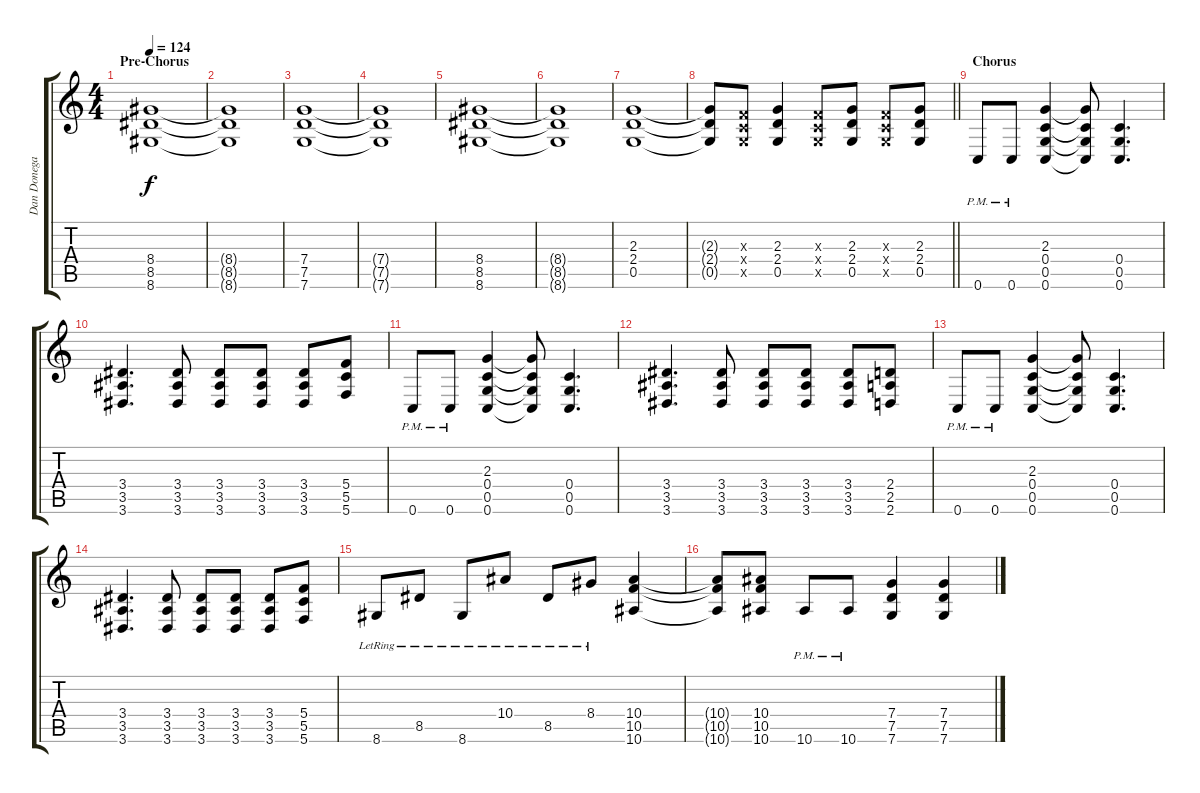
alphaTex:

\track ("Dan Donegan 2" "Dan Donega") {instrument distortionguitar}
\staff {score tabs}
\tuning (D4 A3 F3 C3 G2 C2) {hide}
\ts (4 4)
\section ("" "Pre-Chorus")
\tempo 124
\clef g2
\ks c
(8.4 8.5 8.6).1{dy f} |
(8.4{t} 8.5{t} 8.6{t}).1 |
(7.4 7.5 7.6).1 |
(7.4{t} 7.5{t} 7.6{t}).1 |
(8.4 8.5 8.6).1 |
(8.4{t} 8.5{t} 8.6{t}).1 |
(2.3 2.4 0.5).1 |
\barLineRight lightlight
(2.3{t} 2.4{t} 0.5{t}).8 (0.3{x} 0.4{x} 0.5{x}).8 (2.3 2.4 0.5).4 (0.3{x} 0.4{x} 0.5{x}).8 (2.3 2.4 0.5).8 (0.3{x} 0.4{x} 0.5{x}).8 (2.3 2.4 0.5).8 |
\section ("" "Chorus")
0.6{pm}.8 0.6{pm}.8 (2.3 0.4 0.5 0.6).4 (2.3{t} 0.4{t} 0.5{t} 0.6{t}).8 (0.4 0.5 0.6).4{d} |
(3.4 3.5 3.6).4{d} (3.4 3.5 3.6).8 (3.4 3.5 3.6).8 (3.4 3.5 3.6).8 (3.4 3.5 3.6).8 (5.4 5.5 5.6).8 |
0.6{pm}.8 0.6{pm}.8 (2.3 0.4 0.5 0.6).4 (2.3{t} 0.4{t} 0.5{t} 0.6{t}).8 (0.4 0.5 0.6).4{d} |
(3.4 3.5 3.6).4{d} (3.4 3.5 3.6).8 (3.4 3.5 3.6).8 (3.4 3.5 3.6).8 (3.4 3.5 3.6).8 (2.4 2.5 2.6).8 |
0.6{pm}.8 0.6{pm}.8 (2.3 0.4 0.5 0.6).4 (2.3{t} 0.4{t} 0.5{t} 0.6{t}).8 (0.4 0.5 0.6).4{d} |
(3.4 3.5 3.6).4{d} (3.4 3.5 3.6).8 (3.4 3.5 3.6).8 (3.4 3.5 3.6).8 (3.4 3.5 3.6).8 (5.4 5.5 5.6).8 |
8.6{lr}.8 8.5{lr}.8 8.6{lr}.8 10.4{lr}.8 8.5{lr}.8 8.4{lr}.8 (10.4 10.5 10.6).4 |
(10.4{t} 10.5{t} 10.6{t}).8 (10.4 10.5 10.6).8 10.6{pm}.8 10.6{pm}.8 (7.4 7.5 7.6).4 (7.4 7.5 7.6).4
